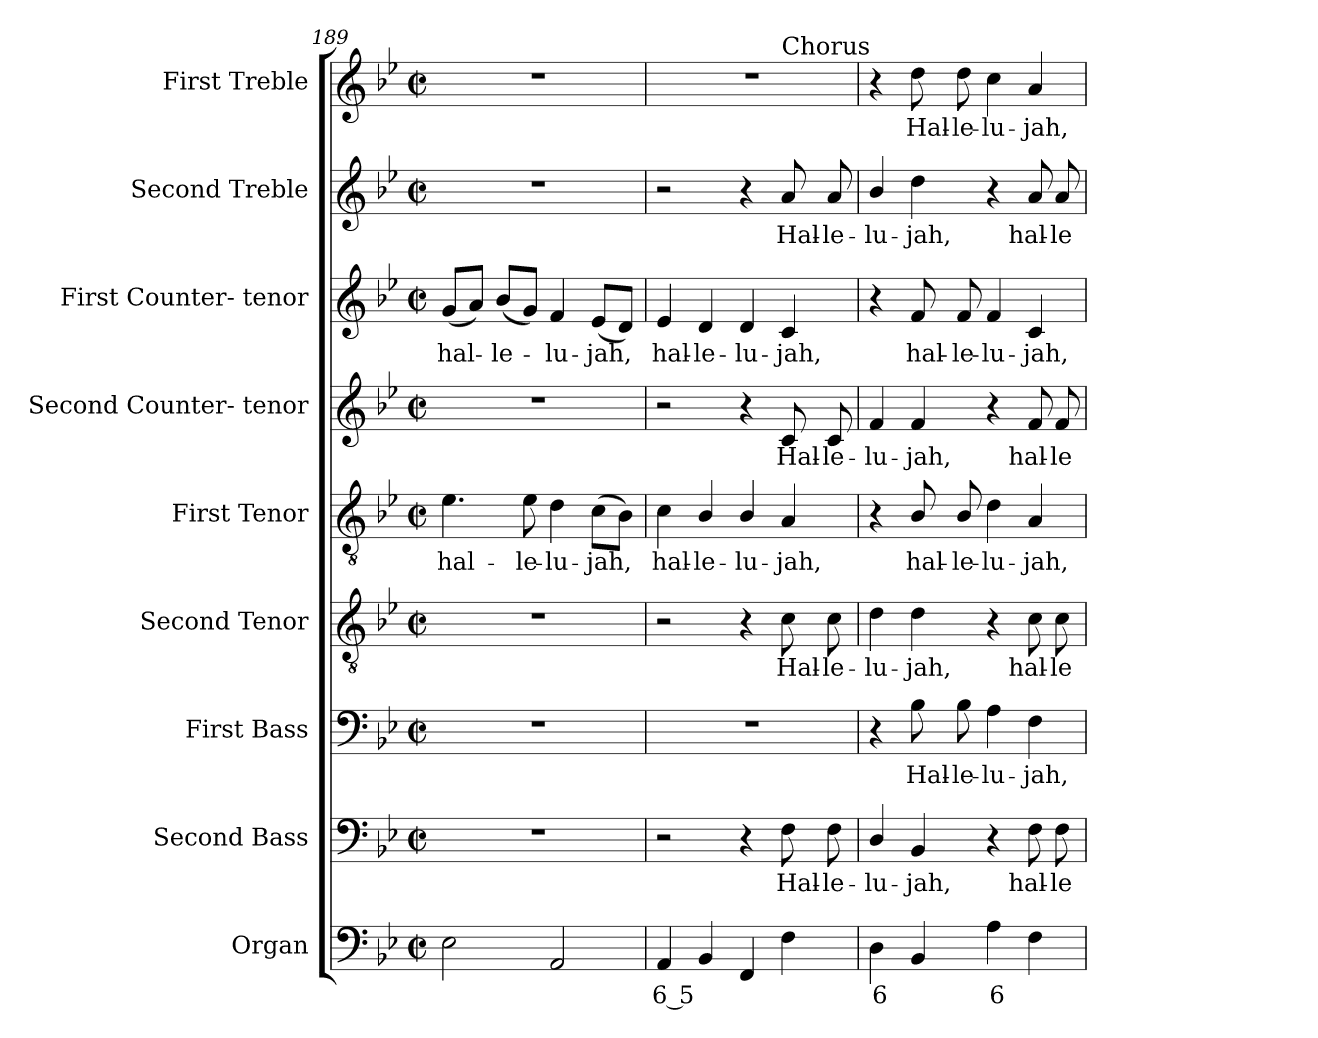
**kern	**text	**kern	**text	**kern	**text	**kern	**text	**kern	**text	**kern	**text	**kern	**text	**kern	**text	**kern	**text
*part9	*part9	*part8	*part8	*part7	*part7	*part6	*part6	*part5	*part5	*part4	*part4	*part3	*part3	*part2	*part2	*part1	*part1
*staff9	*staff9	*staff8	*staff8	*staff7	*staff7	*staff6	*staff6	*staff5	*staff5	*staff4	*staff4	*staff3	*staff3	*staff2	*staff2	*staff1	*staff1
*I"Organ	*	*I"Second Bass	*	*I"First Bass	*	*I"Second Tenor	*	*I"First Tenor	*	*I"Second Counter- tenor	*	*I"First Counter- tenor	*	*I"Second Treble	*	*I"First Treble	*
*I'Org.	*	*I'B2.	*	*I'B1.	*	*I'T2.	*	*I'T1.	*	*	*	*	*	*I'S2.	*	*	*
*clefF4	*	*clefF4	*	*clefF4	*	*clefGv2	*	*clefGv2	*	*clefG2	*	*clefG2	*	*clefG2	*	*clefG2	*
*	*	*	*	*	*	*ITrd7c12	*	*ITrd7c12	*	*	*	*	*	*	*	*	*
*k[b-e-]	*	*k[b-e-]	*	*k[b-e-]	*	*k[b-e-]	*	*k[b-e-]	*	*k[b-e-]	*	*k[b-e-]	*	*k[b-e-]	*	*k[b-e-]	*
*B-:	*	*B-:	*	*B-:	*	*B-:	*	*B-:	*	*B-:	*	*B-:	*	*B-:	*	*B-:	*
*M2/2	*	*M2/2	*	*M2/2	*	*M2/2	*	*M2/2	*	*M2/2	*	*M2/2	*	*M2/2	*	*M2/2	*
*met(c|)	*	*met(c|)	*	*met(c|)	*	*met(c|)	*	*met(c|)	*	*met(c|)	*	*met(c|)	*	*met(c|)	*	*met(c|)	*
=189	=189	=189	=189	=189	=189	=189	=189	=189	=189	=189	=189	=189	=189	=189	=189	=189	=189
!	!	!	!	!	!	!	!	!	!LO:LY:b:color=#000000	!	!	!	!	!	!	!	!
!	!	!	!	!	!	!	!	!	!	!	!	!	!LO:LY:b:color=#000000	!	!	!	!
2E-i\	.	1r	.	1r	.	1r	.	4.E-i\	hal-	1r	.	(8gi/L	hal-	1r	.	1r	.
.	.	.	.	.	.	.	.	.	.	.	.	8ai/J)	.	.	.	.	.
!	!	!	!	!	!	!	!	!	!	!	!	!	!LO:LY:b:color=#000000	!	!	!	!
.	.	.	.	.	.	.	.	.	.	.	.	(8b-i/L	-le-	.	.	.	.
!	!	!	!	!	!	!	!	!	!LO:LY:b:color=#000000	!	!	!	!	!	!	!	!
.	.	.	.	.	.	.	.	8E-i\	-le-	.	.	8gi/J)	.	.	.	.	.
!	!	!	!	!	!	!	!	!	!LO:LY:b:color=#000000	!	!	!	!	!	!	!	!
!	!	!	!	!	!	!	!	!	!	!	!	!	!LO:LY:b:color=#000000	!	!	!	!
2AAi/	.	.	.	.	.	.	.	4Di\	-lu-	.	.	4fi/	-lu-	.	.	.	.
!	!	!	!	!	!	!	!	!	!LO:LY:b:color=#000000	!	!	!	!	!	!	!	!
!	!	!	!	!	!	!	!	!	!	!	!	!	!LO:LY:b:color=#000000	!	!	!	!
.	.	.	.	.	.	.	.	(8Ci\L	-jah,	.	.	(8e-i/L	-jah,	.	.	.	.
.	.	.	.	.	.	.	.	8BB-i\J)	.	.	.	8di/J)	.	.	.	.	.
=190	=190	=190	=190	=190	=190	=190	=190	=190	=190	=190	=190	=190	=190	=190	=190	=190	=190
!	!LO:LY:b:color=#000000	!	!	!	!	!	!	!	!	!	!	!	!	!	!	!	!
!	!	!	!	!	!	!	!	!	!LO:LY:b:color=#000000	!	!	!	!	!	!	!	!
!	!	!	!	!	!	!	!	!	!	!	!	!	!LO:LY:b:color=#000000	!	!	!	!
*	*	*	*	*	*	*	*	*	*	*	*	*	*	*	*	*^	*
4AAi/	6 5	2r	.	1r	.	2r	.	4Ci\	hal-	2r	.	4e-i/	hal-	2r	.	1r	2.ryy	.
!	!	!	!	!	!	!	!	!	!LO:LY:b:color=#000000	!	!	!	!	!	!	!	!	!
!	!	!	!	!	!	!	!	!	!	!	!	!	!LO:LY:b:color=#000000	!	!	!	!	!
4BB-i/	.	.	.	.	.	.	.	4BB-i/	-le-	.	.	4di/	-le-	.	.	.	.	.
!	!	!	!	!	!	!	!	!	!LO:LY:b:color=#000000	!	!	!	!	!	!	!	!	!
!	!	!	!	!	!	!	!	!	!	!	!	!	!LO:LY:b:color=#000000	!	!	!	!	!
4FFi/	.	4r	.	.	.	4r	.	4BB-i/	-lu-	4r	.	4di/	-lu-	4r	.	.	.	.
!	!	!	!LO:LY:b:color=#000000	!	!	!	!	!	!	!	!	!	!	!	!	!	!	!
!	!	!	!	!	!	!	!LO:LY:b:color=#000000	!	!	!	!	!	!	!	!	!	!	!
!	!	!	!	!	!	!	!	!	!LO:LY:b:color=#000000	!	!	!	!	!	!	!	!	!
!	!	!	!	!	!	!	!	!	!	!	!LO:LY:b:color=#000000	!	!	!	!	!	!	!
!	!	!	!	!	!	!	!	!	!	!	!	!	!LO:LY:b:color=#000000	!	!	!	!	!
!	!	!	!	!	!	!	!	!	!	!	!	!	!	!	!	!	!LO:TX:a:t=Chorus	!
!	!	!	!	!	!	!	!	!	!	!	!	!	!	!	!LO:LY:b:color=#000000	!	!	!
4Fi\	.	8Fi\	Hal-	.	.	8Ci\	Hal-	4AAi/	-jah,	8ci/	Hal-	4ci/	-jah,	8ai/	Hal-	.	4ryy	.
!	!	!	!LO:LY:b:color=#000000	!	!	!	!	!	!	!	!	!	!	!	!	!	!	!
!	!	!	!	!	!	!	!LO:LY:b:color=#000000	!	!	!	!	!	!	!	!	!	!	!
!	!	!	!	!	!	!	!	!	!	!	!LO:LY:b:color=#000000	!	!	!	!	!	!	!
!	!	!	!	!	!	!	!	!	!	!	!	!	!	!	!LO:LY:b:color=#000000	!	!	!
.	.	8Fi\	-le-	.	.	8Ci\	-le-	.	.	8ci/	-le-	.	.	8ai/	-le-	.	.	.
*	*	*	*	*	*	*	*	*	*	*	*	*	*	*	*	*v	*v	*
!!LO:LB:g=z
=191	=191	=191	=191	=191	=191	=191	=191	=191	=191	=191	=191	=191	=191	=191	=191	=191	=191
*	*	*	*	*	*	*	*	*	*	*	*	*	*	*	*	*^	*
!	!LO:LY:b:color=#000000	!	!	!	!	!	!	!	!	!	!	!	!	!	!	!	!	!
*	*	*	*	*	*	*	*	*	*	*	*	*	*	*	*	*v	*v	*
*	*	*	*	*	*	*	*	*	*	*	*	*	*	*	*	*^	*
!	!	!	!LO:LY:b:color=#000000	!	!	!	!	!	!	!	!	!	!	!	!	!	!	!
*	*	*	*	*	*	*	*	*	*	*	*	*	*	*	*	*v	*v	*
*	*	*	*	*	*	*	*	*	*	*	*	*	*	*	*	*^	*
!	!	!	!	!	!	!	!LO:LY:b:color=#000000	!	!	!	!	!	!	!	!	!	!	!
*	*	*	*	*	*	*	*	*	*	*	*	*	*	*	*	*v	*v	*
*	*	*	*	*	*	*	*	*	*	*	*	*	*	*	*	*^	*
!	!	!	!	!	!	!	!	!	!	!	!LO:LY:b:color=#000000	!	!	!	!	!	!	!
*	*	*	*	*	*	*	*	*	*	*	*	*	*	*	*	*v	*v	*
*	*	*	*	*	*	*	*	*	*	*	*	*	*	*	*	*^	*
!	!	!	!	!	!	!	!	!	!	!	!	!	!	!	!LO:LY:b:color=#000000	!	!	!
*	*	*	*	*	*	*	*	*	*	*	*	*	*	*	*	*v	*v	*
4Di\	6	4Di/	-lu-	4r	.	4Di\	-lu-	4r	.	4fi/	-lu-	4r	.	4b-i/	-lu-	4r	.
!	!	!	!LO:LY:b:color=#000000	!	!	!	!	!	!	!	!	!	!	!	!	!	!
!	!	!	!	!	!LO:LY:b:color=#000000	!	!	!	!	!	!	!	!	!	!	!	!
!	!	!	!	!	!	!	!LO:LY:b:color=#000000	!	!	!	!	!	!	!	!	!	!
!	!	!	!	!	!	!	!	!	!LO:LY:b:color=#000000	!	!	!	!	!	!	!	!
!	!	!	!	!	!	!	!	!	!	!	!LO:LY:b:color=#000000	!	!	!	!	!	!
!	!	!	!	!	!	!	!	!	!	!	!	!	!LO:LY:b:color=#000000	!	!	!	!
!	!	!	!	!	!	!	!	!	!	!	!	!	!	!	!LO:LY:b:color=#000000	!	!
!	!	!	!	!	!	!	!	!	!	!	!	!	!	!	!	!	!LO:LY:b:color=#000000
4BB-i/	.	4BB-i/	-jah,	8B-i\	Hal-	4Di\	-jah,	8BB-i/	hal-	4fi/	-jah,	8fi/	hal-	4ddi\	-jah,	8ddi\	Hal-
!	!	!	!	!	!LO:LY:b:color=#000000	!	!	!	!	!	!	!	!	!	!	!	!
!	!	!	!	!	!	!	!	!	!LO:LY:b:color=#000000	!	!	!	!	!	!	!	!
!	!	!	!	!	!	!	!	!	!	!	!	!	!LO:LY:b:color=#000000	!	!	!	!
!	!	!	!	!	!	!	!	!	!	!	!	!	!	!	!	!	!LO:LY:b:color=#000000
.	.	.	.	8B-i\	-le-	.	.	8BB-i/	-le-	.	.	8fi/	-le-	.	.	8ddi\	-le-
!	!LO:LY:b:color=#000000	!	!	!	!	!	!	!	!	!	!	!	!	!	!	!	!
!	!	!	!	!	!LO:LY:b:color=#000000	!	!	!	!	!	!	!	!	!	!	!	!
!	!	!	!	!	!	!	!	!	!LO:LY:b:color=#000000	!	!	!	!	!	!	!	!
!	!	!	!	!	!	!	!	!	!	!	!	!	!LO:LY:b:color=#000000	!	!	!	!
!	!	!	!	!	!	!	!	!	!	!	!	!	!	!	!	!	!LO:LY:b:color=#000000
4Ai\	6	4r	.	4Ai\	-lu-	4r	.	4Di\	-lu-	4r	.	4fi/	-lu-	4r	.	4cci\	-lu-
!	!	!	!LO:LY:b:color=#000000	!	!	!	!	!	!	!	!	!	!	!	!	!	!
!	!	!	!	!	!LO:LY:b:color=#000000	!	!	!	!	!	!	!	!	!	!	!	!
!	!	!	!	!	!	!	!LO:LY:b:color=#000000	!	!	!	!	!	!	!	!	!	!
!	!	!	!	!	!	!	!	!	!LO:LY:b:color=#000000	!	!	!	!	!	!	!	!
!	!	!	!	!	!	!	!	!	!	!	!LO:LY:b:color=#000000	!	!	!	!	!	!
!	!	!	!	!	!	!	!	!	!	!	!	!	!LO:LY:b:color=#000000	!	!	!	!
!	!	!	!	!	!	!	!	!	!	!	!	!	!	!	!LO:LY:b:color=#000000	!	!
!	!	!	!	!	!	!	!	!	!	!	!	!	!	!	!	!	!LO:LY:b:color=#000000
4Fi\	.	8Fi\	hal-	4Fi\	-jah,	8Ci\	hal-	4AAi/	-jah,	8fi/	hal-	4ci/	-jah,	8ai/	hal-	4ai/	-jah,
!	!	!	!LO:LY:b:color=#000000	!	!	!	!	!	!	!	!	!	!	!	!	!	!
!	!	!	!	!	!	!	!LO:LY:b:color=#000000	!	!	!	!	!	!	!	!	!	!
!	!	!	!	!	!	!	!	!	!	!	!LO:LY:b:color=#000000	!	!	!	!	!	!
!	!	!	!	!	!	!	!	!	!	!	!	!	!	!	!LO:LY:b:color=#000000	!	!
.	.	8Fi\	-le-	.	.	8Ci\	-le-	.	.	8fi/	-le-	.	.	8ai/	-le-	.	.
=	=	=	=	=	=	=	=	=	=	=	=	=	=	=	=	=	=
*-	*-	*-	*-	*-	*-	*-	*-	*-	*-	*-	*-	*-	*-	*-	*-	*-	*-
